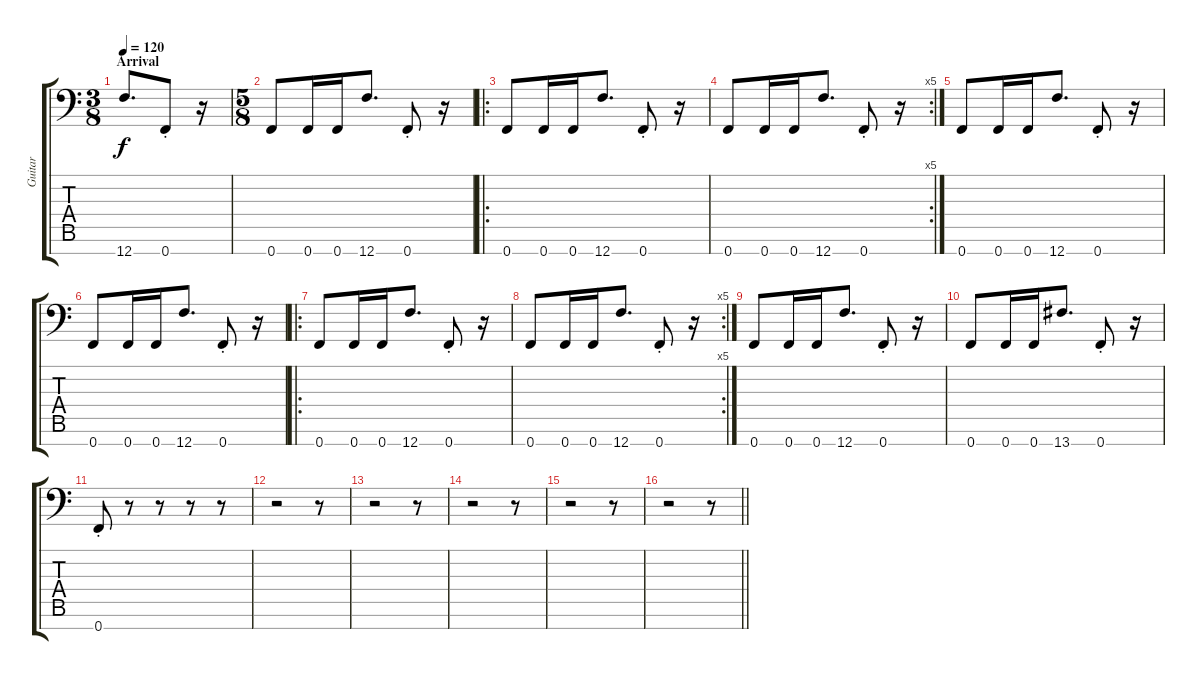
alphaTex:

\track ("Guitar" "Guitar") {instrument overdrivenguitar}
\staff {score tabs}
\tuning (Bb3 Gb3 Db3 Ab2 Eb2 Bb1 F1) {hide}
\ts (3 8)
\section ("" "Arrival")
\tempo 120
\clef f4
\ks c
12.7.8{d dy f} 0.7{st}.8 r.16 |
\ts (5 8)
0.7.8 0.7.16 0.7.16 12.7.8{d} 0.7{st}.8 r.16 |
\ro
0.7.8 0.7.16 0.7.16 12.7.8{d} 0.7{st}.8 r.16 |
\rc 5
0.7.8 0.7.16 0.7.16 12.7.8{d} 0.7{st}.8 r.16 |
0.7.8 0.7.16 0.7.16 12.7.8{d} 0.7{st}.8 r.16 |
0.7.8 0.7.16 0.7.16 12.7.8{d} 0.7{st}.8 r.16 |
\ro
0.7.8 0.7.16 0.7.16 12.7.8{d} 0.7{st}.8 r.16 |
\rc 5
0.7.8 0.7.16 0.7.16 12.7.8{d} 0.7{st}.8 r.16 |
0.7.8 0.7.16 0.7.16 12.7.8{d} 0.7{st}.8 r.16 |
0.7.8 0.7.16 0.7.16 13.7.8{d} 0.7{st}.8 r.16 |
0.7{st}.8 r.8 r.8 r.8 r.8 |
r.2 r.8 |
r.2 r.8 |
r.2 r.8 |
r.2 r.8 |
\barLineRight lightlight
r.2 r.8
